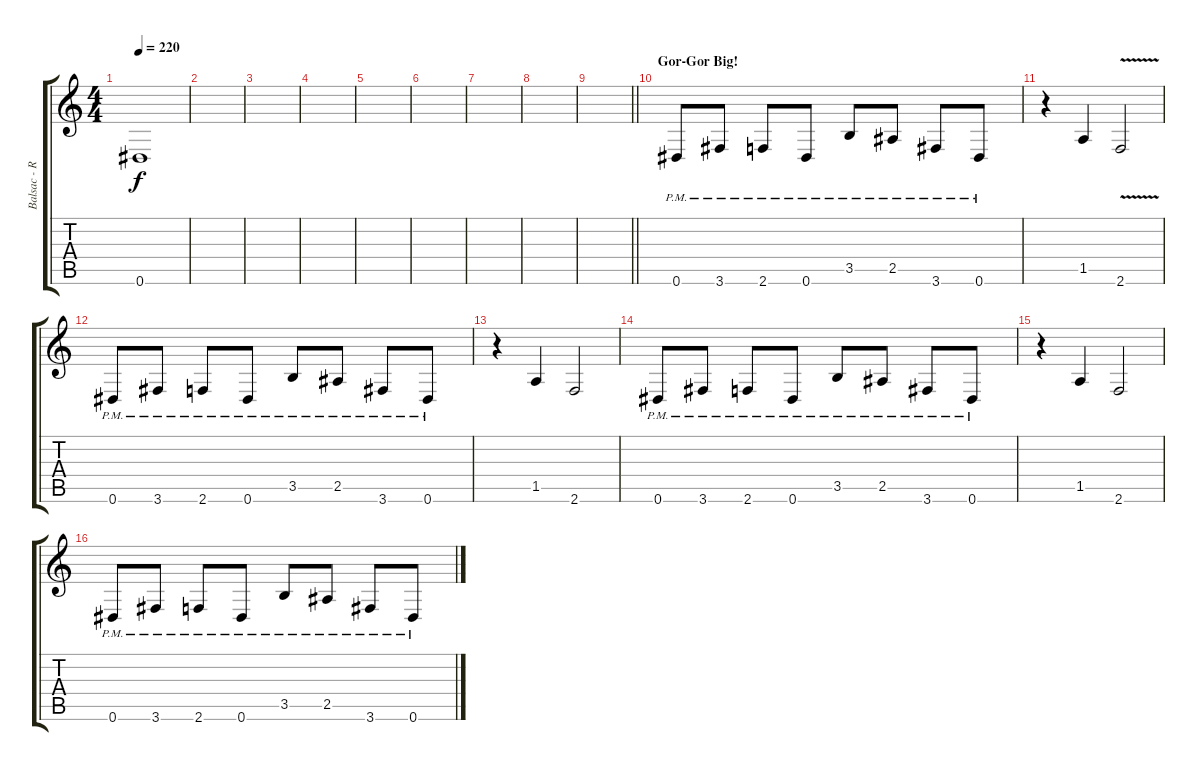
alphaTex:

\track ("Balsac - Rhythm" "Balsac - R") {instrument overdrivenguitar}
\staff {score tabs}
\tuning (Eb4 Bb3 Gb3 Db3 Ab2 Eb2) {hide}
\ts (4 4)
\tempo 220
\clef g2
\ks c
0.6{t}.1{dy f} |
|
|
|
|
|
|
|
\barLineRight lightlight
|
\section ("" "Gor-Gor Big!")
0.6{pm}.8 3.6{pm}.8 2.6{pm}.8 0.6{pm}.8 3.5{pm}.8 2.5{pm}.8 3.6{pm}.8 0.6{pm}.8 |
r.4 1.5.4 2.6{v}.2 |
0.6{pm}.8 3.6{pm}.8 2.6{pm}.8 0.6{pm}.8 3.5{pm}.8 2.5{pm}.8 3.6{pm}.8 0.6{pm}.8 |
r.4 1.5.4 2.6.2 |
0.6{pm}.8 3.6{pm}.8 2.6{pm}.8 0.6{pm}.8 3.5{pm}.8 2.5{pm}.8 3.6{pm}.8 0.6{pm}.8 |
r.4 1.5.4 2.6.2 |
0.6{pm}.8 3.6{pm}.8 2.6{pm}.8 0.6{pm}.8 3.5{pm}.8 2.5{pm}.8 3.6{pm}.8 0.6{pm}.8
